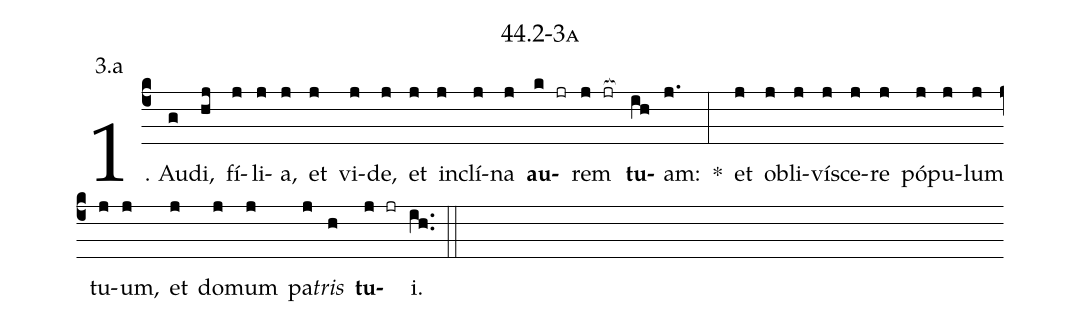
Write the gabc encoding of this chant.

name: 44.2-3a;
annotation: 3.a;
%%
(c4)1. Au(g)di,(hj) fí(j)li(j)a,(j) et(j) vi(j)de,(j) et(j) in(j)clí(j)na(j) <b>au</b>(k jr)rem(j jr[ocb:1{]) <b>tu</b>(ih[ocb:0}])am:(j.) *(:) et(j) ob(j)li(j)ví(j)sce(j)re(j) pó(j)pu(j)lum(j) tu(j)um,(j) et(j) do(j)mum(j) pa(j)<i>tris</i>(h) <b>tu</b>(j jr)i.(ih..) (::)


%E(j) u(j) o(j) u(h) a(j) e.(ih..) (::)
